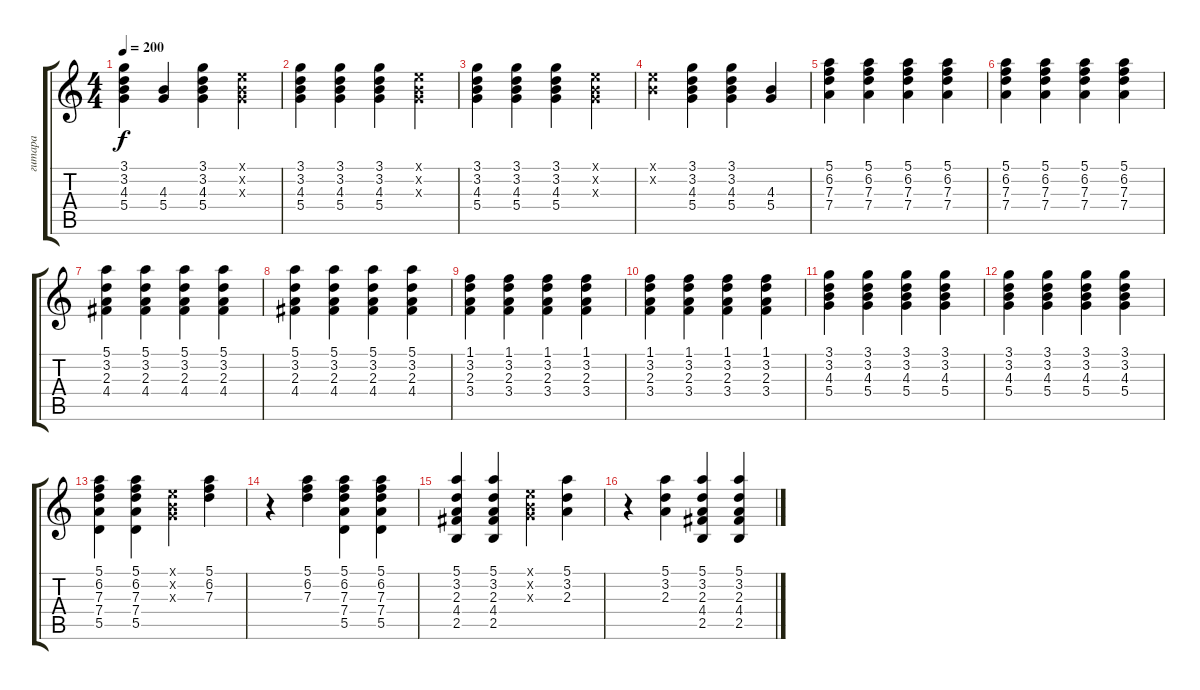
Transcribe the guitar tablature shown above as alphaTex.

\track ("гитара" "гитара") {instrument acousticguitarsteel}
\staff {score tabs}
\tuning (E4 B3 G3 D3 A2 E2) {hide}
\ts (4 4)
\tempo 200
\clef g2
\ks c
(3.1 3.2 4.3 5.4).4{dy f} (4.3 5.4).4 (3.1 3.2 4.3 5.4).4 (0.1{x} 0.2{x} 0.3{x}).4 |
(3.1 3.2 4.3 5.4).4 (3.1 3.2 4.3 5.4).4 (3.1 3.2 4.3 5.4).4 (0.1{x} 0.2{x} 0.3{x}).4 |
(3.1 3.2 4.3 5.4).4 (3.1 3.2 4.3 5.4).4 (3.1 3.2 4.3 5.4).4 (0.1{x} 0.2{x} 0.3{x}).4 |
(0.1{x} 0.2{x}).4 (3.1 3.2 4.3 5.4).4 (3.1 3.2 4.3 5.4).4 (4.3 5.4).4 |
(5.1 6.2 7.3 7.4).4 (5.1 6.2 7.3 7.4).4 (5.1 6.2 7.3 7.4).4 (5.1 6.2 7.3 7.4).4 |
(5.1 6.2 7.3 7.4).4 (5.1 6.2 7.3 7.4).4 (5.1 6.2 7.3 7.4).4 (5.1 6.2 7.3 7.4).4 |
(5.1 3.2 2.3 4.4).4 (5.1 3.2 2.3 4.4).4 (5.1 3.2 2.3 4.4).4 (5.1 3.2 2.3 4.4).4 |
(5.1 3.2 2.3 4.4).4 (5.1 3.2 2.3 4.4).4 (5.1 3.2 2.3 4.4).4 (5.1 3.2 2.3 4.4).4 |
(1.1 3.2 2.3 3.4).4 (1.1 3.2 2.3 3.4).4 (1.1 3.2 2.3 3.4).4 (1.1 3.2 2.3 3.4).4 |
(1.1 3.2 2.3 3.4).4 (1.1 3.2 2.3 3.4).4 (1.1 3.2 2.3 3.4).4 (1.1 3.2 2.3 3.4).4 |
(3.1 3.2 4.3 5.4).4 (3.1 3.2 4.3 5.4).4 (3.1 3.2 4.3 5.4).4 (3.1 3.2 4.3 5.4).4 |
(3.1 3.2 4.3 5.4).4 (3.1 3.2 4.3 5.4).4 (3.1 3.2 4.3 5.4).4 (3.1 3.2 4.3 5.4).4 |
(5.1 6.2 7.3 7.4 5.5).4 (5.1 6.2 7.3 7.4 5.5).4 (0.1{x} 0.2{x} 0.3{x}).4 (5.1 6.2 7.3).4 |
r.4 (5.1 6.2 7.3).4 (5.1 6.2 7.3 7.4 5.5).4 (5.1 6.2 7.3 7.4 5.5).4 |
(5.1 3.2 2.3 4.4 2.5).4 (5.1 3.2 2.3 4.4 2.5).4 (0.1{x} 0.2{x} 0.3{x}).4 (5.1 3.2 2.3).4 |
r.4 (5.1 3.2 2.3).4 (5.1 3.2 2.3 4.4 2.5).4 (5.1 3.2 2.3 4.4 2.5).4
